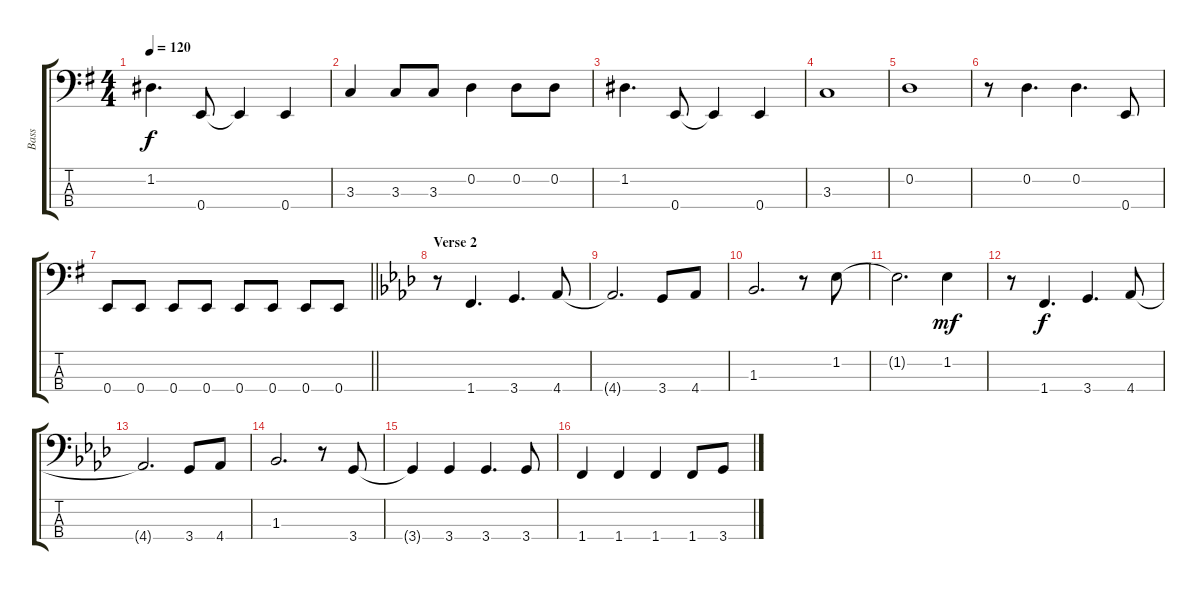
\track ("Bass" "Bass") {instrument electricbassfinger}
\staff {score tabs}
\tuning (G2 D2 A1 E1) {hide}
\ts (4 4)
\tempo 120
\clef f4
\ks g
1.2.4{d dy f} 0.4.8 0.4{t}.4 0.4.4 |
3.3.4 3.3.8 3.3.8 0.2.4 0.2.8 0.2.8 |
1.2.4{d} 0.4.8 0.4{t}.4 0.4.4 |
3.3.1 |
0.2.1 |
r.8 0.2.4{d} 0.2.4{d} 0.4.8 |
\barLineRight lightlight
0.4.8 0.4.8 0.4.8 0.4.8 0.4.8 0.4.8 0.4.8 0.4.8 |
\section ("" "Verse 2")
\ks ab
r.8 1.4.4{d} 3.4.4{d} 4.4.8 |
4.4{t}.2{d} 3.4.8 4.4.8 |
1.3.2{d} r.8 1.2.8 |
1.2{t}.2{d} 1.2.4{dy mf} |
r.8 1.4.4{d dy f} 3.4.4{d} 4.4.8 |
4.4{t}.2{d} 3.4.8 4.4.8 |
1.3.2{d} r.8 3.4.8 |
3.4{t}.4 3.4.4 3.4.4{d} 3.4.8 |
1.4.4 1.4.4 1.4.4 1.4.8 3.4.8
